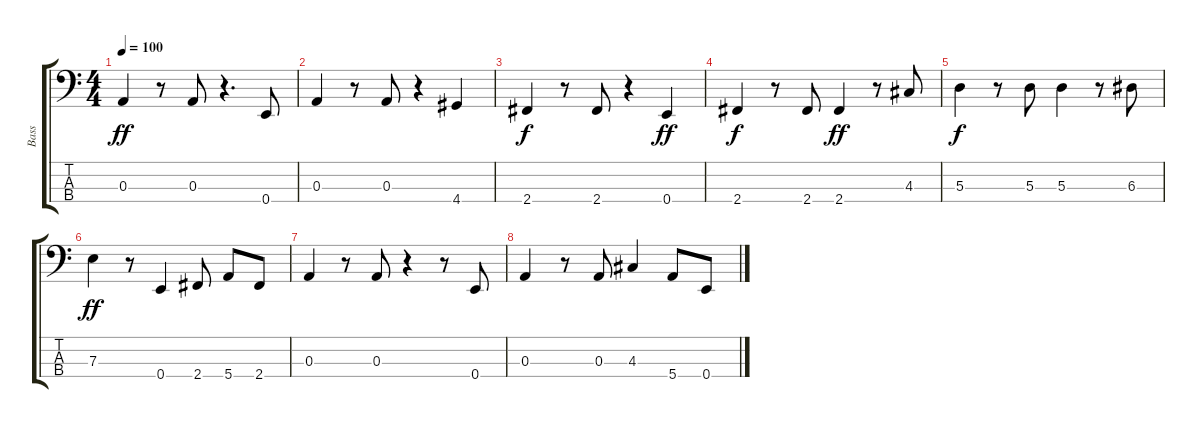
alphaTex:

\track ("Bass" "Bass") {instrument electricbasspick}
\staff {score tabs}
\tuning (G2 D2 A1 E1) {hide}
\ts (4 4)
\tempo 100
\clef f4
\ks c
0.3.4{dy ff} r.8 0.3.8 r.4{d} 0.4.8 |
0.3.4 r.8 0.3.8 r.4 4.4.4 |
2.4.4{dy f} r.8 2.4.8 r.4 0.4.4{dy ff} |
2.4.4{dy f} r.8 2.4.8 2.4.4{dy ff} r.8 4.3.8 |
5.3.4{dy f} r.8 5.3.8 5.3.4 r.8 6.3.8 |
7.3.4{dy ff} r.8 0.4.4 2.4.8 5.4.8 2.4.8 |
0.3.4 r.8 0.3.8 r.4 r.8 0.4.8 |
0.3.4 r.8 0.3.8 4.3.4 5.4.8 0.4.8
